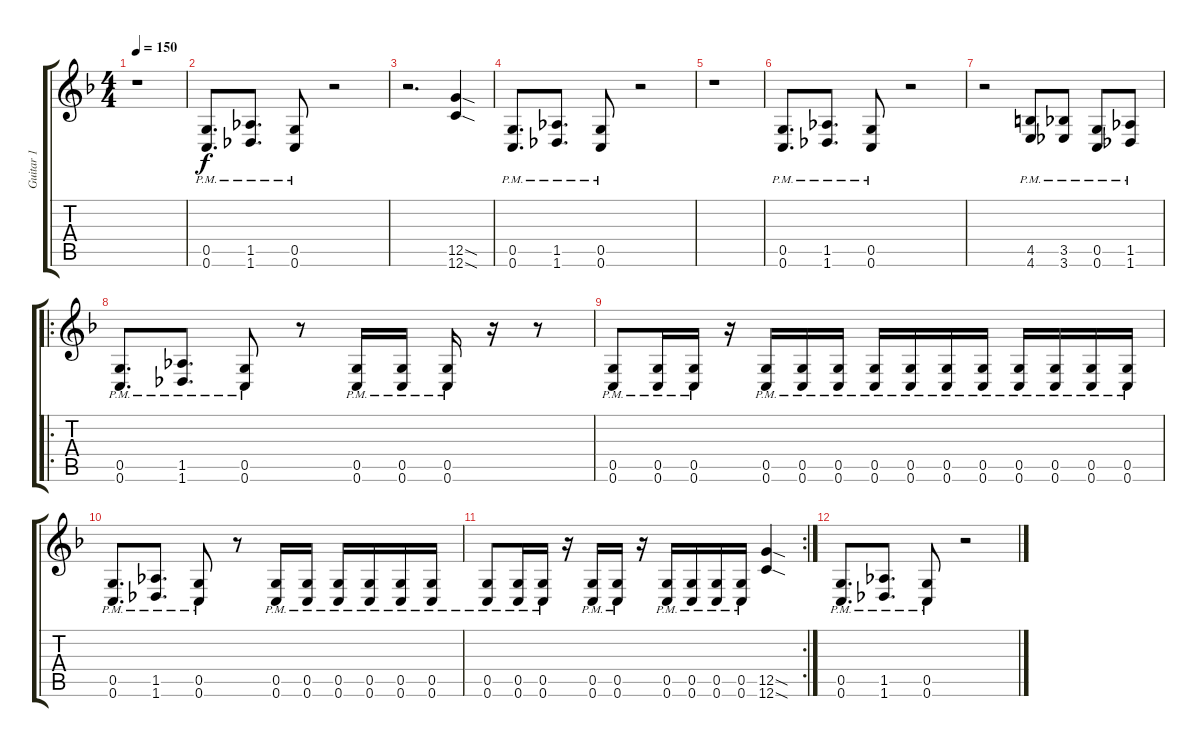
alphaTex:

\track ("Guitar 1" "Guitar 1") {instrument distortionguitar}
\staff {score tabs}
\tuning (D4 A3 F3 C3 G2 C2) {hide}
\ts (4 4)
\tempo 150
\clef g2
\ks dminor
r.1{dy f} |
(0.5{pm} 0.6{pm}).8{d} (1.5{pm} 1.6{pm}).8{d} (0.5{pm} 0.6{pm}).8 r.2 |
r.2{d} (12.5{sod} 12.6{sod}).4 |
(0.5{pm} 0.6{pm}).8{d} (1.5{pm} 1.6{pm}).8{d} (0.5{pm} 0.6{pm}).8 r.2 |
r.1 |
(0.5{pm} 0.6{pm}).8{d} (1.5{pm} 1.6{pm}).8{d} (0.5{pm} 0.6{pm}).8 r.2 |
r.2 (4.5{pm} 4.6{pm}).8 (3.5{pm} 3.6{pm}).8 (0.5{pm} 0.6{pm}).8 (1.5{pm} 1.6{pm}).8 |
\ro
(0.5{pm} 0.6{pm}).8{d} (1.5{pm} 1.6{pm}).8{d} (0.5{pm} 0.6{pm}).8 r.8 (0.5{pm} 0.6{pm}).16 (0.5{pm} 0.6{pm}).16 (0.5{pm} 0.6{pm}).16 r.16 r.8 |
(0.5{pm} 0.6{pm}).8 (0.5{pm} 0.6{pm}).16 (0.5{pm} 0.6{pm}).16 r.16 (0.5{pm} 0.6{pm}).16 (0.5{pm} 0.6{pm}).16 (0.5{pm} 0.6{pm}).16 (0.5{pm} 0.6{pm}).16 (0.5{pm} 0.6{pm}).16 (0.5{pm} 0.6{pm}).16 (0.5{pm} 0.6{pm}).16 (0.5{pm} 0.6{pm}).16 (0.5{pm} 0.6{pm}).16 (0.5{pm} 0.6{pm}).16 (0.5{pm} 0.6{pm}).16 |
(0.5{pm} 0.6{pm}).8{d} (1.5{pm} 1.6{pm}).8{d} (0.5{pm} 0.6{pm}).8 r.8 (0.5{pm} 0.6{pm}).16 (0.5{pm} 0.6{pm}).16 (0.5{pm} 0.6{pm}).16 (0.5{pm} 0.6{pm}).16 (0.5{pm} 0.6{pm}).16 (0.5{pm} 0.6{pm}).16 |
\rc 2
(0.5{pm} 0.6{pm}).8 (0.5{pm} 0.6{pm}).16 (0.5{pm} 0.6{pm}).16 r.16 (0.5{pm} 0.6{pm}).16 (0.5{pm} 0.6{pm}).16 r.16 (0.5{pm} 0.6{pm}).16 (0.5{pm} 0.6{pm}).16 (0.5{pm} 0.6{pm}).16 (0.5{pm} 0.6{pm}).16 (12.5{sod} 12.6{sod}).4 |
(0.5{pm} 0.6{pm}).8{d} (1.5{pm} 1.6{pm}).8{d} (0.5{pm} 0.6{pm}).8 r.2
